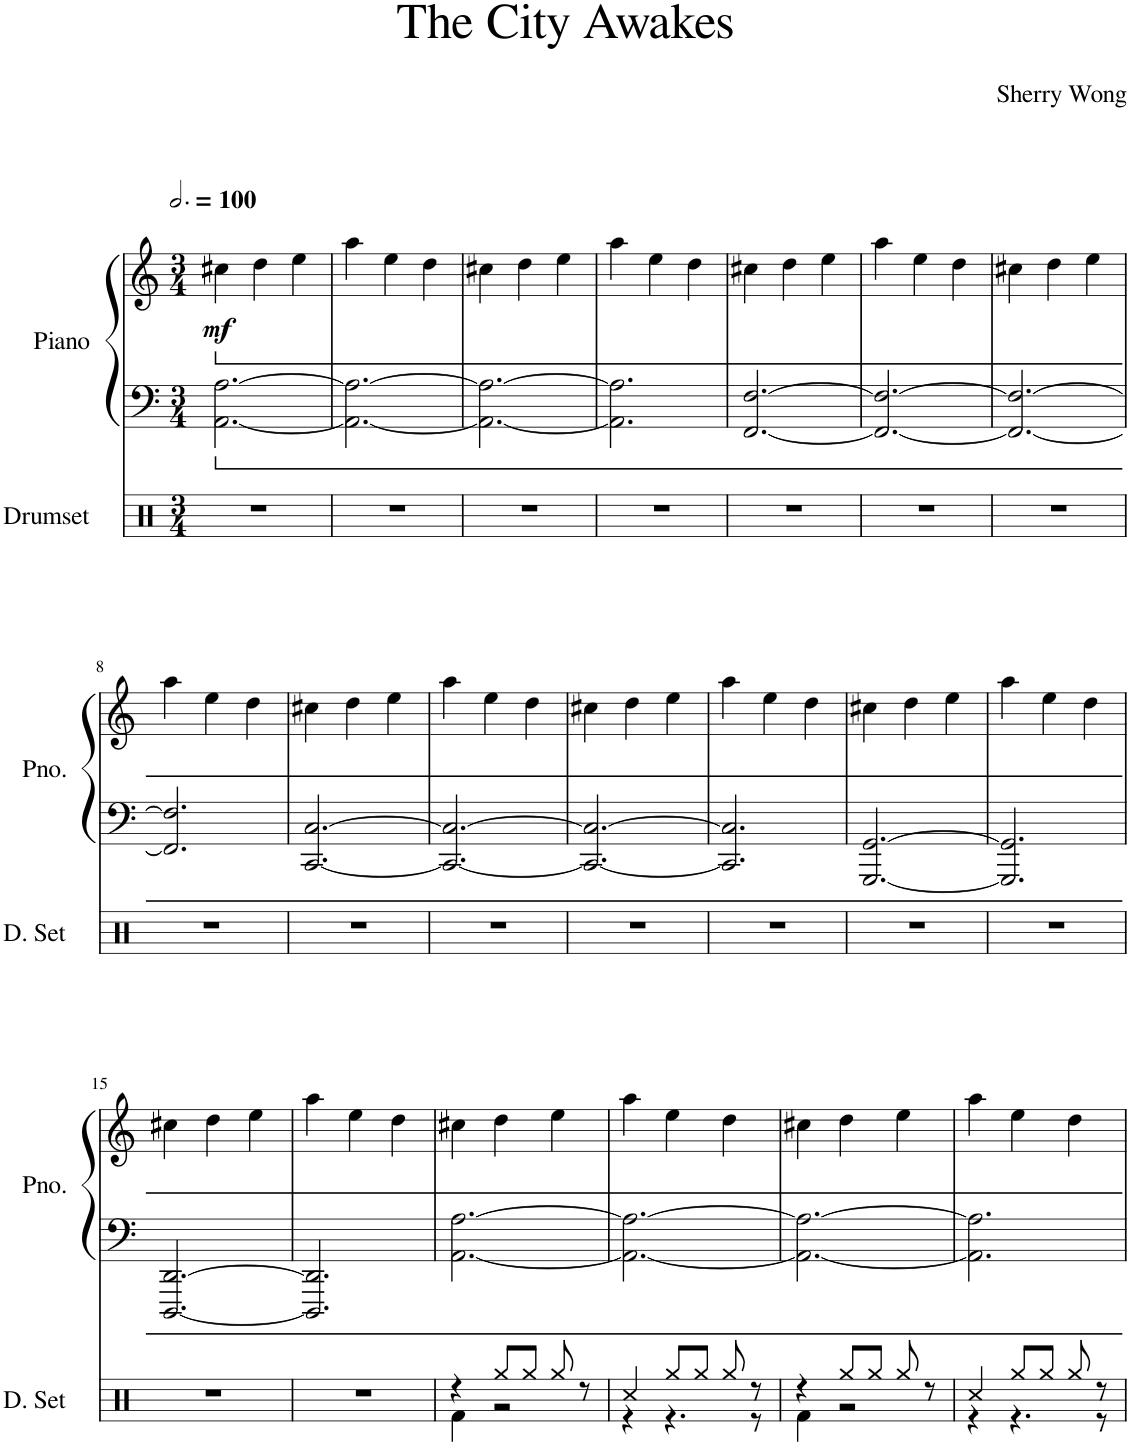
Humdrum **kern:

**kern	**kern	**kern	**dynam
*part2	*part1	*part1	*part1
*staff3	*staff2	*staff1	*staff1/2
*I"Drumset	*I"Piano	*	*
*I'D. Set	*I'Pno.	*	*
*clefX	*clefF4	*clefG2	*
*k[]	*k[]	*k[]	*
*M3/4	*M3/4	*M3/4	*
*MM300	*MM300	*MM300	*
=1	=1	=1	=1
!	!	!	!LO:DY:b
2.r	[2.AA\ [2.A\	4cc#X\	mf
.	.	4dd\	.
.	.	4ee\	.
=2	=2	=2	=2
2.r	2.AA\_ 2.A\_	4aa\	.
.	.	4ee\	.
.	.	4dd\	.
=3	=3	=3	=3
2.r	2.AA\_ 2.A\_	4cc#X\	.
.	.	4dd\	.
.	.	4ee\	.
=4	=4	=4	=4
2.r	2.AA\] 2.A\]	4aa\	.
.	.	4ee\	.
.	.	4dd\	.
=5	=5	=5	=5
2.r	[2.FF/ [2.F/	4cc#X\	.
.	.	4dd\	.
.	.	4ee\	.
=6	=6	=6	=6
2.r	2.FF/_ 2.F/_	4aa\	.
.	.	4ee\	.
.	.	4dd\	.
=7	=7	=7	=7
2.r	2.FF/_ 2.F/_	4cc#X\	.
.	.	4dd\	.
.	.	4ee\	.
!!LO:LB:g=z
=8	=8	=8	=8
2.r	2.FF/] 2.F/]	4aa\	.
.	.	4ee\	.
.	.	4dd\	.
=9	=9	=9	=9
2.r	[2.CC/ [2.C/	4cc#X\	.
.	.	4dd\	.
.	.	4ee\	.
=10	=10	=10	=10
2.r	2.CC/_ 2.C/_	4aa\	.
.	.	4ee\	.
.	.	4dd\	.
=11	=11	=11	=11
2.r	2.CC/_ 2.C/_	4cc#X\	.
.	.	4dd\	.
.	.	4ee\	.
=12	=12	=12	=12
2.r	2.CC/] 2.C/]	4aa\	.
.	.	4ee\	.
.	.	4dd\	.
=13	=13	=13	=13
2.r	[2.GGG/ [2.GG/	4cc#X\	.
.	.	4dd\	.
.	.	4ee\	.
=14	=14	=14	=14
2.r	2.GGG/] 2.GG/]	4aa\	.
.	.	4ee\	.
.	.	4dd\	.
!!LO:LB:g=z
=15	=15	=15	=15
2.r	[2.DDD/ [2.DD/	4cc#X\	.
.	.	4dd\	.
.	.	4ee\	.
=16	=16	=16	=16
2.r	2.DDD/] 2.DD/]	4aa\	.
.	.	4ee\	.
.	.	4dd\	.
=17	=17	=17	=17
*^	*	*	*
4r	4Rf\	[2.AA\ [2.A\	4cc#X\	.
8Rgg/L	2r	.	4dd\	.
8Rgg/J	.	.	.	.
8Rgg/	.	.	4ee\	.
8r	.	.	.	.
=18	=18	=18	=18	=18
4Rcc/	4r	2.AA\_ 2.A\_	4aa\	.
8Rgg/L	4.r	.	4ee\	.
8Rgg/J	.	.	.	.
8Rgg/	.	.	4dd\	.
8r	8r	.	.	.
=19	=19	=19	=19	=19
4r	4Rf\	2.AA\_ 2.A\_	4cc#X\	.
8Rgg/L	2r	.	4dd\	.
8Rgg/J	.	.	.	.
8Rgg/	.	.	4ee\	.
8r	.	.	.	.
=20	=20	=20	=20	=20
4Rcc/	4r	2.AA\] 2.A\]	4aa\	.
8Rgg/L	4.r	.	4ee\	.
8Rgg/J	.	.	.	.
8Rgg/	.	.	4dd\	.
8r	8r	.	.	.
*v	*v	*	*	*
=	=	=	=
*-	*-	*-	*-
